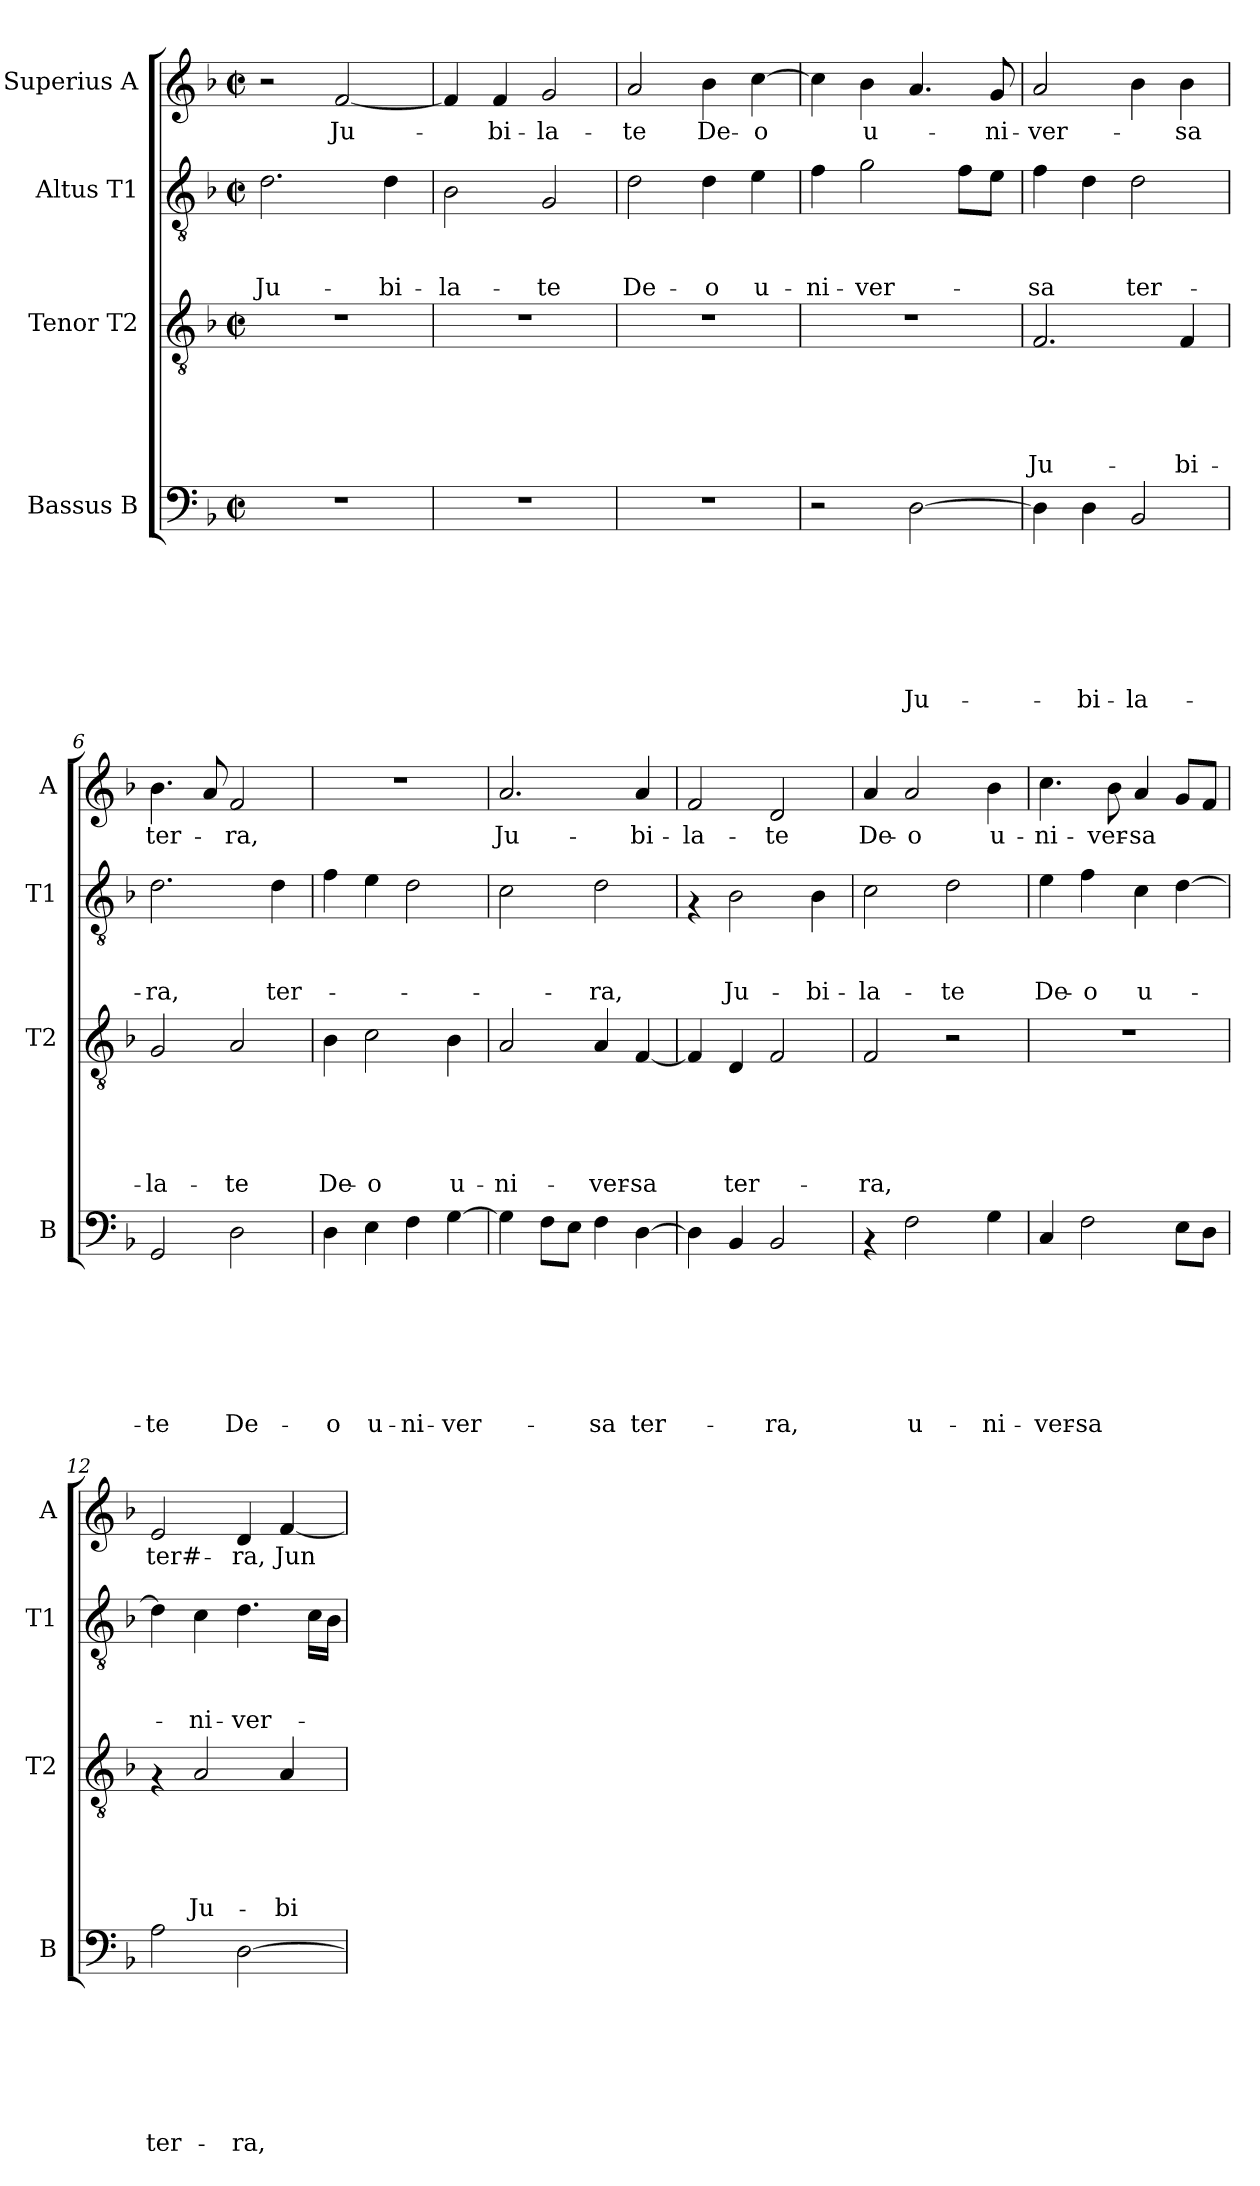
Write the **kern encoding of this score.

**kern	**text	**text	**text	**text	**text	**text	**text	**kern	**text	**text	**text	**text	**text	**kern	**text	**text	**text	**kern	**text
*part4	*part4	*part4	*part4	*part4	*part4	*part4	*part4	*part3	*part3	*part3	*part3	*part3	*part3	*part2	*part2	*part2	*part2	*part1	*part1
*staff4	*staff4	*staff4	*staff4	*staff4	*staff4	*staff4	*staff4	*staff3	*staff3	*staff3	*staff3	*staff3	*staff3	*staff2	*staff2	*staff2	*staff2	*staff1	*staff1
*I"Bassus B	*	*	*	*	*	*	*	*I"Tenor T2	*	*	*	*	*	*I"Altus T1	*	*	*	*I"Superius A	*
*I'B	*	*	*	*	*	*	*	*I'T2	*	*	*	*	*	*I'T1	*	*	*	*I'A	*
*clefF4	*	*	*	*	*	*	*	*clefGv2	*	*	*	*	*	*clefGv2	*	*	*	*clefG2	*
*k[b-]	*	*	*	*	*	*	*	*k[b-]	*	*	*	*	*	*k[b-]	*	*	*	*k[b-]	*
*F:	*	*	*	*	*	*	*	*F:	*	*	*	*	*	*F:	*	*	*	*F:	*
*M2/2	*	*	*	*	*	*	*	*M2/2	*	*	*	*	*	*M2/2	*	*	*	*M2/2	*
*met(c|)	*	*	*	*	*	*	*	*met(c|)	*	*	*	*	*	*met(c|)	*	*	*	*met(c|)	*
=1	=1	=1	=1	=1	=1	=1	=1	=1	=1	=1	=1	=1	=1	=1	=1	=1	=1	=1	=1
!	!	!	!	!	!	!	!	!	!	!	!	!	!	!	!	!	!LO:LY:b	!	!
1r	.	.	.	.	.	.	.	1r	.	.	.	.	.	2.d\	.	.	Ju-	2r	.
!	!	!	!	!	!	!	!	!	!	!	!	!	!	!	!	!	!	!	!LO:LY:b
.	.	.	.	.	.	.	.	.	.	.	.	.	.	.	.	.	.	[<2f/	Ju-
!	!	!	!	!	!	!	!	!	!	!	!	!	!	!	!	!	!LO:LY:b	!	!
.	.	.	.	.	.	.	.	.	.	.	.	.	.	4d\	.	.	-bi-	.	.
=2	=2	=2	=2	=2	=2	=2	=2	=2	=2	=2	=2	=2	=2	=2	=2	=2	=2	=2	=2
!	!	!	!	!	!	!	!	!	!	!	!	!	!	!	!	!	!LO:LY:b	!	!
1r	.	.	.	.	.	.	.	1r	.	.	.	.	.	2B-\	.	.	-la-	4f/]	.
!	!	!	!	!	!	!	!	!	!	!	!	!	!	!	!	!	!	!	!LO:LY:b
.	.	.	.	.	.	.	.	.	.	.	.	.	.	.	.	.	.	4f/	-bi-
!	!	!	!	!	!	!	!	!	!	!	!	!	!	!	!	!	!LO:LY:b	!	!LO:LY:b
.	.	.	.	.	.	.	.	.	.	.	.	.	.	2G/	.	.	-te	2g/	-la-
=3	=3	=3	=3	=3	=3	=3	=3	=3	=3	=3	=3	=3	=3	=3	=3	=3	=3	=3	=3
!	!	!	!	!	!	!	!	!	!	!	!	!	!	!	!	!	!LO:LY:b	!	!LO:LY:b
1r	.	.	.	.	.	.	.	1r	.	.	.	.	.	2d\	.	.	De-	2a/	-te
!	!	!	!	!	!	!	!	!	!	!	!	!	!	!	!	!	!LO:LY:b	!	!LO:LY:b
.	.	.	.	.	.	.	.	.	.	.	.	.	.	4d\	.	.	-o	4b-\	De-
!	!	!	!	!	!	!	!	!	!	!	!	!	!	!	!	!	!LO:LY:b	!	!LO:LY:b
.	.	.	.	.	.	.	.	.	.	.	.	.	.	4e\	.	.	u-	[>4cc\	-o
=4	=4	=4	=4	=4	=4	=4	=4	=4	=4	=4	=4	=4	=4	=4	=4	=4	=4	=4	=4
!	!	!	!	!	!	!	!	!	!	!	!	!	!	!	!	!	!LO:LY:b	!	!
2r	.	.	.	.	.	.	.	1r	.	.	.	.	.	4f\	.	.	-ni-	4cc\]	.
!	!	!	!	!	!	!	!	!	!	!	!	!	!	!	!	!	!LO:LY:b	!	!LO:LY:b
.	.	.	.	.	.	.	.	.	.	.	.	.	.	2g\	.	.	-ver-	4b-\	u-
!	!	!	!	!	!	!	!LO:LY:b	!	!	!	!	!	!	!	!	!	!	!	!
[>2D\	.	.	.	.	.	.	Ju-	.	.	.	.	.	.	.	.	.	.	4.a/	.
.	.	.	.	.	.	.	.	.	.	.	.	.	.	8f\L	.	.	.	.	.
!	!	!	!	!	!	!	!	!	!	!	!	!	!	!	!	!	!	!	!LO:LY:b
.	.	.	.	.	.	.	.	.	.	.	.	.	.	8e\J	.	.	.	8g/	-ni-
=5	=5	=5	=5	=5	=5	=5	=5	=5	=5	=5	=5	=5	=5	=5	=5	=5	=5	=5	=5
!	!	!	!	!	!	!	!	!	!	!	!	!	!LO:LY:b	!	!	!	!LO:LY:b	!	!LO:LY:b
4D\]	.	.	.	.	.	.	.	2.F/	.	.	.	.	Ju-	4f\	.	.	-sa	2a/	-ver-
!	!	!	!	!	!	!	!LO:LY:b	!	!	!	!	!	!	!	!	!	!	!	!
4D\	.	.	.	.	.	.	-bi-	.	.	.	.	.	.	4d\	.	.	.	.	.
!	!	!	!	!	!	!	!LO:LY:b	!	!	!	!	!	!	!	!	!	!LO:LY:b	!	!
2BB-/	.	.	.	.	.	.	-la-	.	.	.	.	.	.	2d\	.	.	ter-	4b-\	.
!	!	!	!	!	!	!	!	!	!	!	!	!	!LO:LY:b	!	!	!	!	!	!LO:LY:b
.	.	.	.	.	.	.	.	4F/	.	.	.	.	-bi-	.	.	.	.	4b-\	-sa
!!LO:LB:g=z
=6	=6	=6	=6	=6	=6	=6	=6	=6	=6	=6	=6	=6	=6	=6	=6	=6	=6	=6	=6
!	!	!	!	!	!	!	!LO:LY:b	!	!	!	!	!	!LO:LY:b	!	!	!	!LO:LY:b	!	!LO:LY:b
2GG/	.	.	.	.	.	.	-te	2G/	.	.	.	.	-la-	2.d\	.	.	-ra,	4.b-\	ter-
.	.	.	.	.	.	.	.	.	.	.	.	.	.	.	.	.	.	8a/	.
!	!	!	!	!	!	!	!LO:LY:b	!	!	!	!	!	!LO:LY:b	!	!	!	!	!	!LO:LY:b
2D\	.	.	.	.	.	.	De-	2A/	.	.	.	.	-te	.	.	.	.	2f/	-ra,
!	!	!	!	!	!	!	!	!	!	!	!	!	!	!	!	!	!LO:LY:b	!	!
.	.	.	.	.	.	.	.	.	.	.	.	.	.	4d\	.	.	ter-	.	.
=7	=7	=7	=7	=7	=7	=7	=7	=7	=7	=7	=7	=7	=7	=7	=7	=7	=7	=7	=7
!	!	!	!	!	!	!	!LO:LY:b	!	!	!	!	!	!LO:LY:b	!	!	!	!	!	!
4D\	.	.	.	.	.	.	-o	4B-\	.	.	.	.	De-	4f\	.	.	.	1r	.
!	!	!	!	!	!	!	!LO:LY:b	!	!	!	!	!	!LO:LY:b	!	!	!	!	!	!
4E\	.	.	.	.	.	.	u-	2c\	.	.	.	.	-o	4e\	.	.	.	.	.
!	!	!	!	!	!	!	!LO:LY:b	!	!	!	!	!	!	!	!	!	!	!	!
4F\	.	.	.	.	.	.	-ni-	.	.	.	.	.	.	2d\	.	.	.	.	.
!	!	!	!	!	!	!	!LO:LY:b	!	!	!	!	!	!LO:LY:b	!	!	!	!	!	!
[>4G\	.	.	.	.	.	.	-ver-	4B-\	.	.	.	.	u-	.	.	.	.	.	.
=8	=8	=8	=8	=8	=8	=8	=8	=8	=8	=8	=8	=8	=8	=8	=8	=8	=8	=8	=8
!	!	!	!	!	!	!	!	!	!	!	!	!	!LO:LY:b	!	!	!	!	!	!LO:LY:b
4G\]	.	.	.	.	.	.	.	2A/	.	.	.	.	-ni-	2c\	.	.	.	2.a/	Ju-
8F\L	.	.	.	.	.	.	.	.	.	.	.	.	.	.	.	.	.	.	.
8E\J	.	.	.	.	.	.	.	.	.	.	.	.	.	.	.	.	.	.	.
!	!	!	!	!	!	!	!LO:LY:b	!	!	!	!	!	!LO:LY:b	!	!	!	!LO:LY:b	!	!
4F\	.	.	.	.	.	.	-sa	4A/	.	.	.	.	-ver-	2d\	.	.	-ra,	.	.
!	!	!	!	!	!	!	!LO:LY:b	!	!	!	!	!	!LO:LY:b	!	!	!	!	!	!LO:LY:b
[>4D\	.	.	.	.	.	.	ter-	[<4F/	.	.	.	.	-sa	.	.	.	.	4a/	-bi-
=9	=9	=9	=9	=9	=9	=9	=9	=9	=9	=9	=9	=9	=9	=9	=9	=9	=9	=9	=9
!	!	!	!	!	!	!	!	!	!	!	!	!	!	!	!	!	!	!	!LO:LY:b
4D\]	.	.	.	.	.	.	.	4F/]	.	.	.	.	.	4rF	.	.	.	2f/	-la-
!	!	!	!	!	!	!	!	!	!	!	!	!	!LO:LY:b	!	!	!	!LO:LY:b	!	!
4BB-/	.	.	.	.	.	.	.	4D/	.	.	.	.	ter-	2B-\	.	.	Ju-	.	.
!	!	!	!	!	!	!	!LO:LY:b	!	!	!	!	!	!	!	!	!	!	!	!LO:LY:b
2BB-/	.	.	.	.	.	.	-ra,	2F/	.	.	.	.	.	.	.	.	.	2d/	-te
!	!	!	!	!	!	!	!	!	!	!	!	!	!	!	!	!	!LO:LY:b	!	!
.	.	.	.	.	.	.	.	.	.	.	.	.	.	4B-\	.	.	-bi-	.	.
=10	=10	=10	=10	=10	=10	=10	=10	=10	=10	=10	=10	=10	=10	=10	=10	=10	=10	=10	=10
!	!	!	!	!	!	!	!	!	!	!	!	!	!LO:LY:b	!	!	!	!LO:LY:b	!	!LO:LY:b
4rAA	.	.	.	.	.	.	.	2F/	.	.	.	.	-ra,	2c\	.	.	-la-	4a/	De-
!	!	!	!	!	!	!	!LO:LY:b	!	!	!	!	!	!	!	!	!	!	!	!LO:LY:b
2F\	.	.	.	.	.	.	u-	.	.	.	.	.	.	.	.	.	.	2a/	-o
!	!	!	!	!	!	!	!	!	!	!	!	!	!	!	!	!	!LO:LY:b	!	!
.	.	.	.	.	.	.	.	2r	.	.	.	.	.	2d\	.	.	-te	.	.
!	!	!	!	!	!	!	!LO:LY:b	!	!	!	!	!	!	!	!	!	!	!	!LO:LY:b
4G\	.	.	.	.	.	.	-ni-	.	.	.	.	.	.	.	.	.	.	4b-\	u-
=11	=11	=11	=11	=11	=11	=11	=11	=11	=11	=11	=11	=11	=11	=11	=11	=11	=11	=11	=11
!	!	!	!	!	!	!	!LO:LY:b	!	!	!	!	!	!	!	!	!	!LO:LY:b	!	!LO:LY:b
4C/	.	.	.	.	.	.	-ver-	1r	.	.	.	.	.	4e\	.	.	De-	4.cc\	-ni-
!	!	!	!	!	!	!	!LO:LY:b	!	!	!	!	!	!	!	!	!	!LO:LY:b	!	!
2F\	.	.	.	.	.	.	-sa	.	.	.	.	.	.	4f\	.	.	-o	.	.
!	!	!	!	!	!	!	!	!	!	!	!	!	!	!	!	!	!	!	!LO:LY:b
.	.	.	.	.	.	.	.	.	.	.	.	.	.	.	.	.	.	8b-\	-ver-
!	!	!	!	!	!	!	!	!	!	!	!	!	!	!	!	!	!LO:LY:b	!	!LO:LY:b
.	.	.	.	.	.	.	.	.	.	.	.	.	.	4c\	.	.	u-	4a/	-sa
8E\L	.	.	.	.	.	.	.	.	.	.	.	.	.	[>4d\	.	.	.	8g/L	.
8D\J	.	.	.	.	.	.	.	.	.	.	.	.	.	.	.	.	.	8f/J	.
=12	=12	=12	=12	=12	=12	=12	=12	=12	=12	=12	=12	=12	=12	=12	=12	=12	=12	=12	=12
!	!	!	!	!	!	!	!LO:LY:b	!	!	!	!	!	!	!	!	!	!	!	!LO:LY:b
2A\	.	.	.	.	.	.	ter-	4rF	.	.	.	.	.	4d\]	.	.	.	2e/	ter#-
!	!	!	!	!	!	!	!	!	!	!	!	!	!LO:LY:b	!	!	!	!LO:LY:b	!	!
.	.	.	.	.	.	.	.	2A/	.	.	.	.	Ju-	4c\	.	.	-ni-	.	.
!	!	!	!	!	!	!	!LO:LY:b	!	!	!	!	!	!	!	!	!	!LO:LY:b	!	!LO:LY:b
[<2D\	.	.	.	.	.	.	-ra,	.	.	.	.	.	.	4.d\	.	.	-ver-	4d/	-ra,
!	!	!	!	!	!	!	!	!	!	!	!	!	!LO:LY:b	!	!	!	!	!	!LO:LY:b
.	.	.	.	.	.	.	.	4A/	.	.	.	.	-bi-	.	.	.	.	[<4f/	Jun-
.	.	.	.	.	.	.	.	.	.	.	.	.	.	16c\LL	.	.	.	.	.
.	.	.	.	.	.	.	.	.	.	.	.	.	.	16B-\JJ	.	.	.	.	.
=	=	=	=	=	=	=	=	=	=	=	=	=	=	=	=	=	=	=	=
*-	*-	*-	*-	*-	*-	*-	*-	*-	*-	*-	*-	*-	*-	*-	*-	*-	*-	*-	*-
